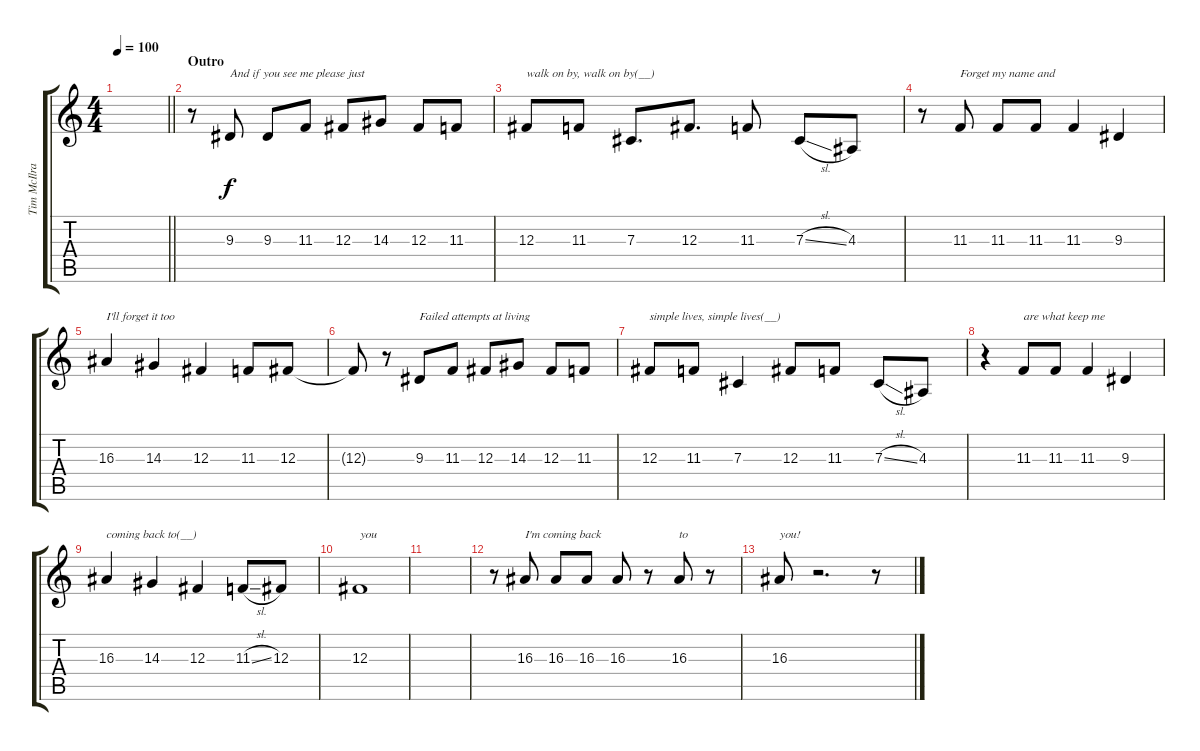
\track ("Tim McIlrath" "Tim McIlra") {instrument lead2sawtooth}
\staff {score tabs}
\tuning (Eb4 Bb3 Gb3 Db3 Ab2 Eb2) {hide}
\ts (4 4)
\tempo 100
\clef g2
\barLineRight lightlight
\ks c
|
\section ("" "Outro")
r.8 9.3.8{txt "And if you see me please just" volume 16} 9.3.8 11.3.8 12.3.8 14.3.8 12.3.8 11.3.8 |
12.3.8{txt "walk on by, walk on by(__)"} 11.3.8 7.3.8{d} 12.3.8{d} 11.3.8 7.3{sl}.8 4.3.8 |
r.8 11.3.8{txt "Forget my name and"} 11.3.8 11.3.8 11.3.4 9.3.4 |
16.3.4{txt "I'll forget it too"} 14.3.4 12.3.4 11.3.8 12.3.8 |
12.3{t}.8 r.8 9.3.8{txt "Failed attempts at living"} 11.3.8 12.3.8 14.3.8 12.3.8 11.3.8 |
12.3.8{txt "simple lives, simple lives(__)"} 11.3.8 7.3.4 12.3.8 11.3.8 7.3{sl}.8 4.3.8 |
r.4 11.3.8{txt "are what keep me"} 11.3.8 11.3.4 9.3.4 |
16.3.4{txt "coming back to(__)"} 14.3.4 12.3.4 11.3{sl}.8 12.3.8 |
12.3.1{txt "you"} |
|
r.8 16.3.8{txt "I'm coming back"} 16.3.8 16.3.8 16.3.8 r.8 16.3.8{txt "to"} r.8 |
16.3.8{txt "you!"} r.2{d} r.8
